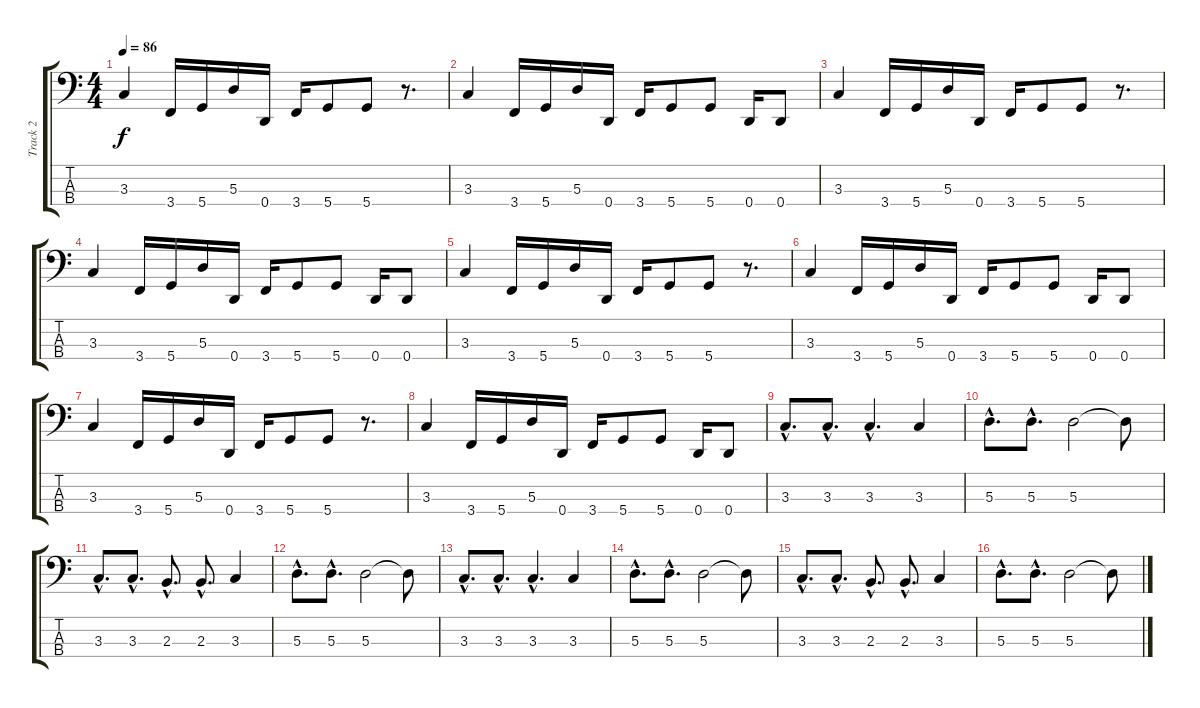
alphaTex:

\track ("Track 2" "Track 2") {instrument electricbassfinger}
\staff {score tabs}
\tuning (G2 D2 A1 D1) {hide}
\ts (4 4)
\tempo 86
\clef f4
\ks c
3.3.4{dy f} 3.4.16 5.4.16 5.3.16 0.4.16 3.4.16 5.4.8 5.4.8 r.8{d} |
3.3.4 3.4.16 5.4.16 5.3.16 0.4.16 3.4.16 5.4.8 5.4.8 0.4.16 0.4.8 |
3.3.4 3.4.16 5.4.16 5.3.16 0.4.16 3.4.16 5.4.8 5.4.8 r.8{d} |
3.3.4 3.4.16 5.4.16 5.3.16 0.4.16 3.4.16 5.4.8 5.4.8 0.4.16 0.4.8 |
3.3.4 3.4.16 5.4.16 5.3.16 0.4.16 3.4.16 5.4.8 5.4.8 r.8{d} |
3.3.4 3.4.16 5.4.16 5.3.16 0.4.16 3.4.16 5.4.8 5.4.8 0.4.16 0.4.8 |
3.3.4 3.4.16 5.4.16 5.3.16 0.4.16 3.4.16 5.4.8 5.4.8 r.8{d} |
3.3.4 3.4.16 5.4.16 5.3.16 0.4.16 3.4.16 5.4.8 5.4.8 0.4.16 0.4.8 |
3.3{hac}.8{d} 3.3{hac}.8{d} 3.3{hac}.4{d} 3.3.4 |
5.3{hac}.8{d} 5.3{hac}.8{d} 5.3.2 5.3{t}.8 |
3.3{hac}.8{d} 3.3{hac}.8{d} 2.3{hac}.8{d} 2.3{hac}.8{d} 3.3.4 |
5.3{hac}.8{d} 5.3{hac}.8{d} 5.3.2 5.3{t}.8 |
3.3{hac}.8{d} 3.3{hac}.8{d} 3.3{hac}.4{d} 3.3.4 |
5.3{hac}.8{d} 5.3{hac}.8{d} 5.3.2 5.3{t}.8 |
3.3{hac}.8{d} 3.3{hac}.8{d} 2.3{hac}.8{d} 2.3{hac}.8{d} 3.3.4 |
5.3{hac}.8{d} 5.3{hac}.8{d} 5.3.2 5.3{t}.8
